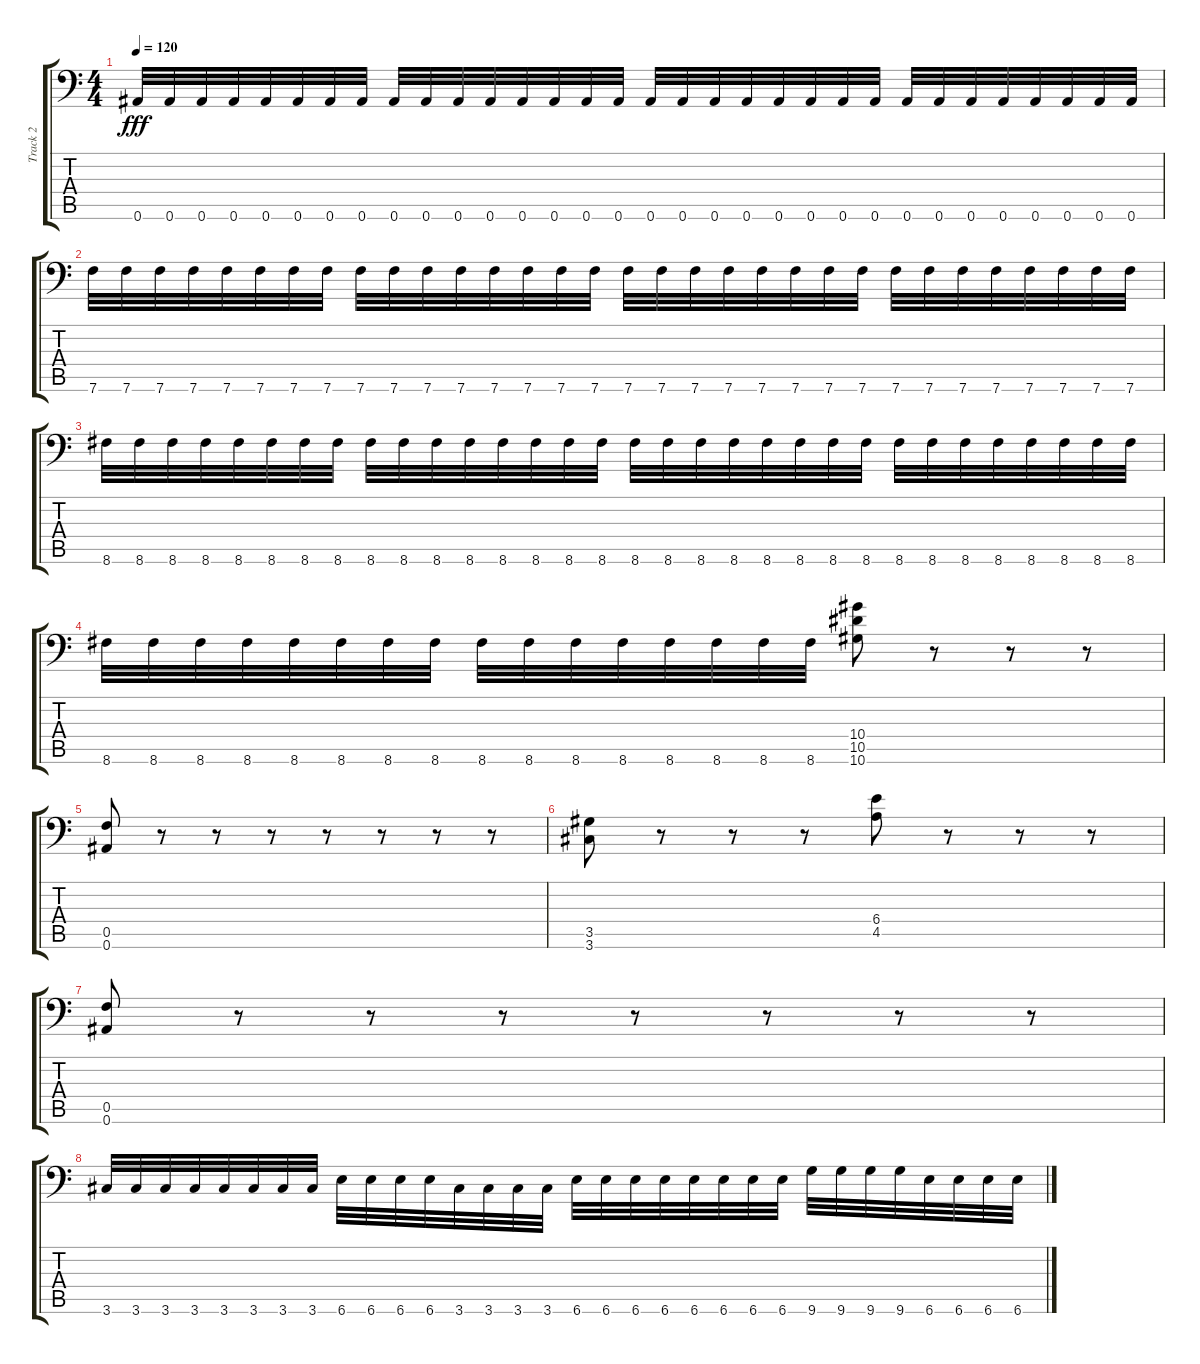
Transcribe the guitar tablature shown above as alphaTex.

\track ("Track 2" "Track 2") {instrument distortionguitar}
\staff {score tabs}
\tuning (C4 G3 Eb3 Bb2 F2 Bb1) {hide}
\ts (4 4)
\tempo 120
\clef f4
\ks c
0.6.32{dy fff} 0.6.32 0.6.32 0.6.32 0.6.32 0.6.32 0.6.32 0.6.32 0.6.32 0.6.32 0.6.32 0.6.32 0.6.32 0.6.32 0.6.32 0.6.32 0.6.32 0.6.32 0.6.32 0.6.32 0.6.32 0.6.32 0.6.32 0.6.32 0.6.32 0.6.32 0.6.32 0.6.32 0.6.32 0.6.32 0.6.32 0.6.32 |
7.6.32 7.6.32 7.6.32 7.6.32 7.6.32 7.6.32 7.6.32 7.6.32 7.6.32 7.6.32 7.6.32 7.6.32 7.6.32 7.6.32 7.6.32 7.6.32 7.6.32 7.6.32 7.6.32 7.6.32 7.6.32 7.6.32 7.6.32 7.6.32 7.6.32 7.6.32 7.6.32 7.6.32 7.6.32 7.6.32 7.6.32 7.6.32 |
8.6.32 8.6.32 8.6.32 8.6.32 8.6.32 8.6.32 8.6.32 8.6.32 8.6.32 8.6.32 8.6.32 8.6.32 8.6.32 8.6.32 8.6.32 8.6.32 8.6.32 8.6.32 8.6.32 8.6.32 8.6.32 8.6.32 8.6.32 8.6.32 8.6.32 8.6.32 8.6.32 8.6.32 8.6.32 8.6.32 8.6.32 8.6.32 |
8.6.32 8.6.32 8.6.32 8.6.32 8.6.32 8.6.32 8.6.32 8.6.32 8.6.32 8.6.32 8.6.32 8.6.32 8.6.32 8.6.32 8.6.32 8.6.32 (10.4 10.5 10.6).8 r.8 r.8 r.8 |
(0.5 0.6).8 r.8 r.8 r.8 r.8 r.8 r.8 r.8 |
(3.5 3.6).8 r.8 r.8 r.8 (6.4 4.5).8 r.8 r.8 r.8 |
(0.5 0.6).8 r.8 r.8 r.8 r.8 r.8 r.8 r.8 |
3.6.32 3.6.32 3.6.32 3.6.32 3.6.32 3.6.32 3.6.32 3.6.32 6.6.32 6.6.32 6.6.32 6.6.32 3.6.32 3.6.32 3.6.32 3.6.32 6.6.32 6.6.32 6.6.32 6.6.32 6.6.32 6.6.32 6.6.32 6.6.32 9.6.32 9.6.32 9.6.32 9.6.32 6.6.32 6.6.32 6.6.32 6.6.32
